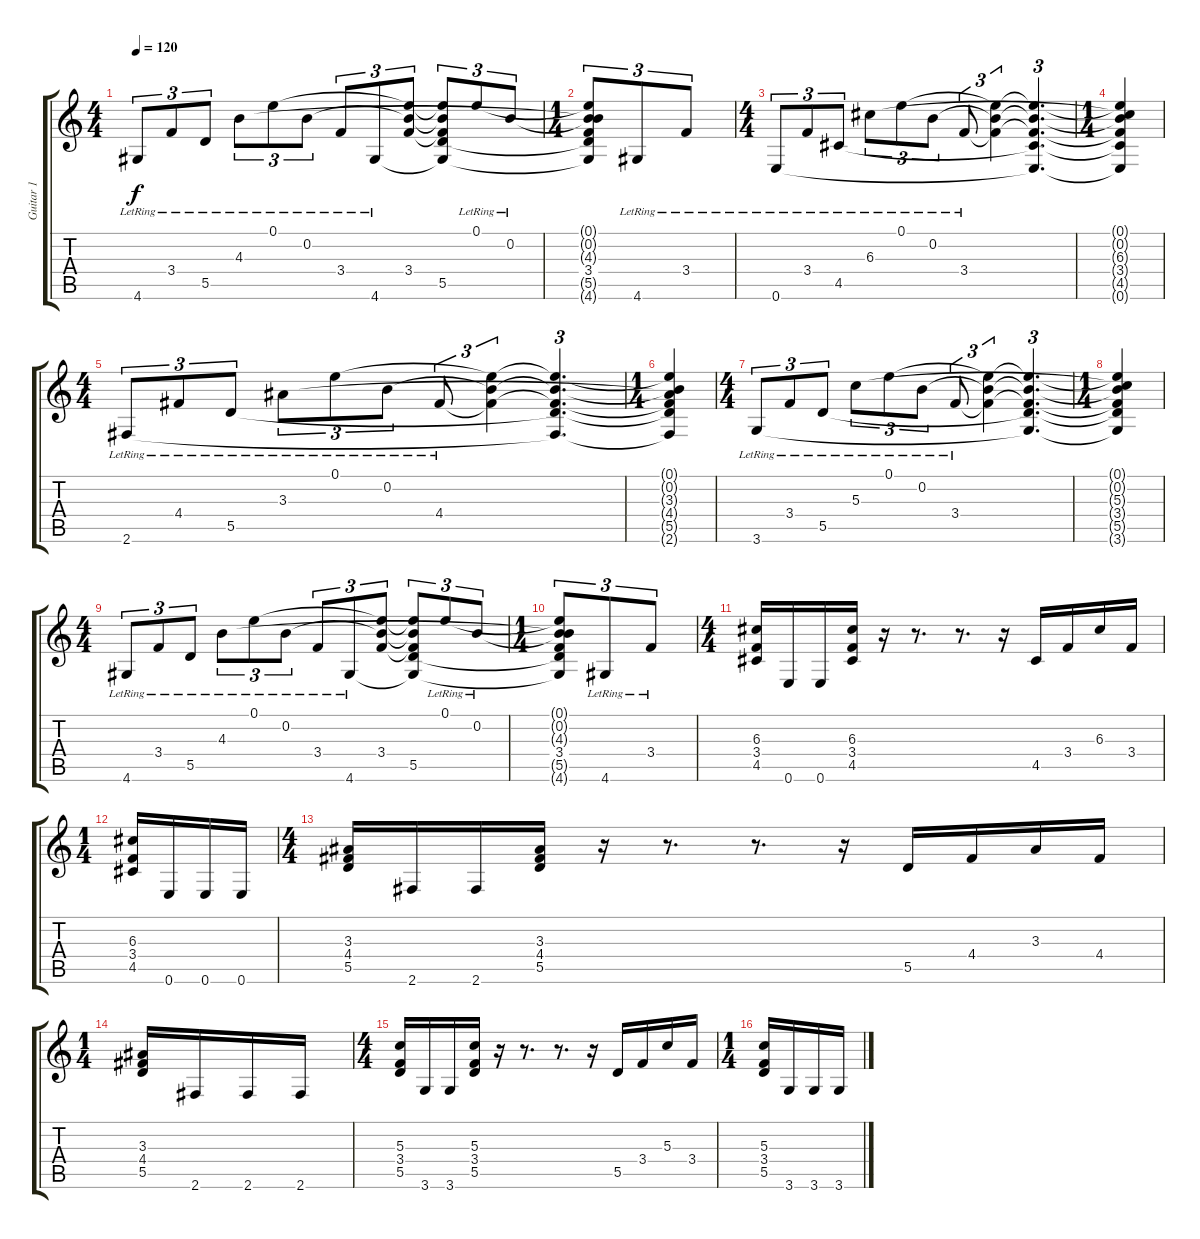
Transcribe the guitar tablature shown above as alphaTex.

\track ("Guitar 1" "Guitar 1") {instrument distortionguitar}
\staff {score tabs}
\tuning (E4 B3 G3 D3 A2 E2) {hide}
\ts (4 4)
\tempo 120
\clef g2
\ks c
4.6{lr}.8{tu (3 2) dy f} 3.4{lr}.8{tu (3 2)} 5.5{lr}.8{tu (3 2)} 4.3{lr}.8{tu (3 2)} 0.1{lr}.8{tu (3 2)} 0.2{lr}.8{tu (3 2)} 3.4{lr}.8{tu (3 2)} 4.6{lr}.8{tu (3 2)} (0.1{t} 0.2{t} 3.4).8{tu (3 2)} (0.1{t} 0.2{t} 3.4{t} 5.5 4.6{t}).8{tu (3 2)} 0.1{lr}.8{tu (3 2)} 0.2{lr}.8{tu (3 2)} |
\ts (1 4)
(0.1{t} 0.2{t} 4.3{t} 3.4 5.5{t} 4.6{t}).8{tu (3 2)} 4.6{lr}.8{tu (3 2)} 3.4{lr}.8{tu (3 2)} |
\ts (4 4)
0.6{lr}.8{tu (3 2)} 3.4{lr}.8{tu (3 2)} 4.5{lr}.8{tu (3 2)} 6.3{lr}.8{tu (3 2)} 0.1{lr}.8{tu (3 2)} 0.2{lr}.8{tu (3 2)} 3.4{lr}.8{tu (3 2)} (0.1{t} 0.2{t} 3.4{t}).4{tu (3 2)} (0.1{t} 0.2{t} 3.4{t} 4.5{t} 0.6{t}).4{d tu (3 2)} |
\ts (1 4)
(0.1{t} 0.2{t} 6.3{t} 3.4{t} 4.5{t} 0.6{t}).4 |
\ts (4 4)
2.6{lr}.8{tu (3 2)} 4.4{lr}.8{tu (3 2)} 5.5{lr}.8{tu (3 2)} 3.3{lr}.8{tu (3 2)} 0.1{lr}.8{tu (3 2)} 0.2{lr}.8{tu (3 2)} 4.4{lr}.8{tu (3 2)} (0.1{t} 0.2{t} 4.4{t}).4{tu (3 2)} (0.1{t} 0.2{t} 4.4{t} 5.5{t} 2.6{t}).4{d tu (3 2)} |
\ts (1 4)
(0.1{t} 0.2{t} 3.3{t} 4.4{t} 5.5{t} 2.6{t}).4 |
\ts (4 4)
3.6{lr}.8{tu (3 2)} 3.4{lr}.8{tu (3 2)} 5.5{lr}.8{tu (3 2)} 5.3{lr}.8{tu (3 2)} 0.1{lr}.8{tu (3 2)} 0.2{lr}.8{tu (3 2)} 3.4{lr}.8{tu (3 2)} (0.1{t} 0.2{t} 3.4{t}).4{tu (3 2)} (0.1{t} 0.2{t} 3.4{t} 5.5{t} 3.6{t}).4{d tu (3 2)} |
\ts (1 4)
(0.1{t} 0.2{t} 5.3{t} 3.4{t} 5.5{t} 3.6{t}).4 |
\ts (4 4)
4.6{lr}.8{tu (3 2)} 3.4{lr}.8{tu (3 2)} 5.5{lr}.8{tu (3 2)} 4.3{lr}.8{tu (3 2)} 0.1{lr}.8{tu (3 2)} 0.2{lr}.8{tu (3 2)} 3.4{lr}.8{tu (3 2)} 4.6{lr}.8{tu (3 2)} (0.1{t} 0.2{t} 3.4).8{tu (3 2)} (0.1{t} 0.2{t} 3.4{t} 5.5 4.6{t}).8{tu (3 2)} 0.1{lr}.8{tu (3 2)} 0.2{lr}.8{tu (3 2)} |
\ts (1 4)
(0.1{t} 0.2{t} 4.3{t} 3.4 5.5{t} 4.6{t}).8{tu (3 2)} 4.6{lr}.8{tu (3 2)} 3.4{lr}.8{tu (3 2)} |
\ts (4 4)
(6.3 3.4 4.5).16{instrument distortionguitar} 0.6.16 0.6.16 (6.3 3.4 4.5).16 r.16 r.8{d} r.8{d} r.16 4.5.16 3.4.16 6.3.16 3.4.16 |
\ts (1 4)
(6.3 3.4 4.5).16 0.6.16 0.6.16 0.6.16 |
\ts (4 4)
(3.3 4.4 5.5).16 2.6.16 2.6.16 (3.3 4.4 5.5).16 r.16 r.8{d} r.8{d} r.16 5.5.16 4.4.16 3.3.16 4.4.16 |
\ts (1 4)
(3.3 4.4 5.5).16 2.6.16 2.6.16 2.6.16 |
\ts (4 4)
(5.3 3.4 5.5).16 3.6.16 3.6.16 (5.3 3.4 5.5).16 r.16 r.8{d} r.8{d} r.16 5.5.16 3.4.16 5.3.16 3.4.16 |
\ts (1 4)
(5.3 3.4 5.5).16 3.6.16 3.6.16 3.6.16
